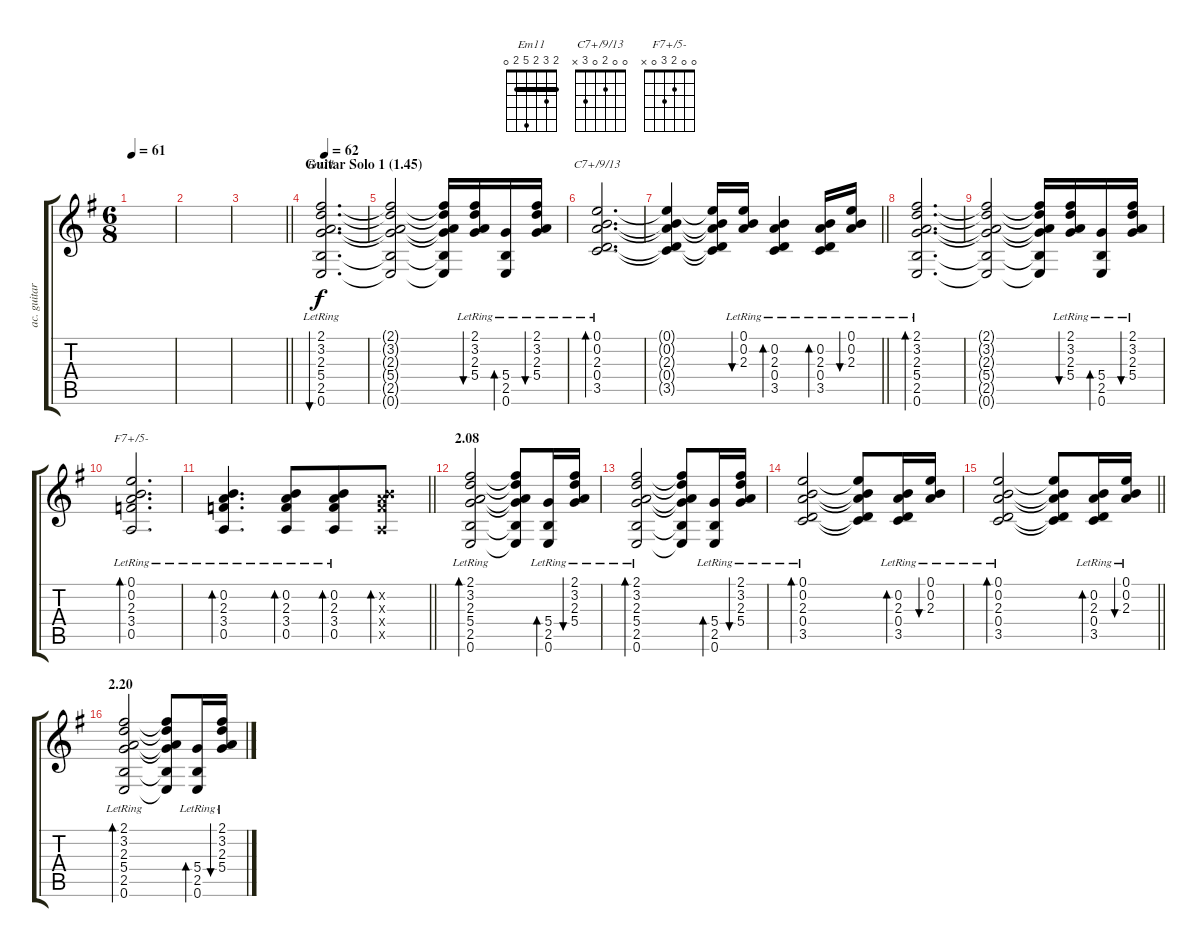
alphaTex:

\track ("ac. guitar" "ac. guitar") {instrument acousticguitarnylon}
\staff {score tabs}
\tuning (E4 B3 G3 D3 A2 E2) {hide}
\chord ("Em11" 2 3 2 5 2 0) {barre 2}
\chord ("C7+/9/13" 0 0 2 0 3 x)
\chord ("F7+/5-" 0 0 2 3 0 x)
\ts (6 8)
\tempo 61
\clef g2
\ks g
|
|
\barLineRight lightlight
|
\section ("" "Guitar Solo 1 (1.45)")
\tempo 62
(2.1{lr} 3.2{lr} 2.3{lr} 5.4{lr} 2.5{lr} 0.6{lr}).2{d bu 120 ch "Em11"} |
(2.1{t} 3.2{t} 2.3{t} 5.4{t} 2.5{t} 0.6{t}).2 (2.1{t} 3.2{t} 2.3{t} 5.4{t} 2.5{t} 0.6{t}).16 (2.1{lr} 3.2{lr} 2.3{lr} 5.4{lr}).16{bu 30} (5.4{lr} 2.5{lr} 0.6{lr}).16{bd 30} (2.1{lr} 3.2{lr} 2.3{lr} 5.4{lr}).16{bu 30} |
(0.1{lr} 0.2{lr} 2.3{lr} 0.4{lr} 3.5{lr}).2{d bd 120 ch "C7+/9/13"} |
\barLineRight lightlight
(0.1{t} 0.2{t} 2.3{t} 0.4{t} 3.5{t}).4 (0.1{t} 0.2{t} 2.3{t} 0.4{t} 3.5{t}).16 (0.1{lr} 0.2{lr} 2.3{lr}).16{bu 30} (0.2{lr} 2.3{lr} 0.4{lr} 3.5{lr}).4{bd 30} (0.2{lr} 2.3{lr} 0.4{lr} 3.5{lr}).16{bd 30} (0.1{lr} 0.2{lr} 2.3{lr}).16{bu 30} |
(2.1{lr} 3.2{lr} 2.3{lr} 5.4{lr} 2.5{lr} 0.6{lr}).2{d bd 60} |
(2.1{t} 3.2{t} 2.3{t} 5.4{t} 2.5{t} 0.6{t}).2 (2.1{t} 3.2{t} 2.3{t} 5.4{t} 2.5{t} 0.6{t}).16 (2.1{lr} 3.2{lr} 2.3{lr} 5.4{lr}).16{bu 30} (5.4{lr} 2.5{lr} 0.6{lr}).16{bd 30} (2.1{lr} 3.2{lr} 2.3{lr} 5.4{lr}).16{bu 30} |
(0.1{lr} 0.2{lr} 2.3{lr} 3.4{lr} 0.5{lr}).2{d bd 30 ch "F7+/5-"} |
\barLineRight lightlight
(0.2{lr} 2.3{lr} 3.4{lr} 0.5{lr}).4{d bd 30} (0.2{lr} 2.3{lr} 3.4{lr} 0.5{lr}).8{bd 30} (0.2{lr} 2.3{lr} 3.4{lr} 0.5{lr}).8{bd 30} (0.2{x} 2.3{x} 3.4{x} 0.5{x}).8{bd 60} |
\section ("" "2.08")
(2.1{lr} 3.2{lr} 2.3{lr} 5.4{lr} 2.5{lr} 0.6{lr}).2{bd 30} (2.1{t} 3.2{t} 2.3{t} 5.4{t} 2.5{t} 0.6{t}).8 (5.4{lr} 2.5{lr} 0.6{lr}).16{bd 30} (2.1{lr} 3.2{lr} 2.3{lr} 5.4{lr}).16{bu 30} |
(2.1{lr} 3.2{lr} 2.3{lr} 5.4{lr} 2.5{lr} 0.6{lr}).2{bd 30} (2.1{t} 3.2{t} 2.3{t} 5.4{t} 2.5{t} 0.6{t}).8 (5.4{lr} 2.5{lr} 0.6{lr}).16{bd 30} (2.1{lr} 3.2{lr} 2.3{lr} 5.4{lr}).16{bu 30} |
(0.1{lr} 0.2{lr} 2.3{lr} 0.4{lr} 3.5{lr}).2{bd 30} (0.1{t} 0.2{t} 2.3{t} 0.4{t} 3.5{t}).8 (0.2{lr} 2.3{lr} 0.4{lr} 3.5{lr}).16{bd 30} (0.1{lr} 0.2{lr} 2.3{lr}).16{bu 30} |
\barLineRight lightlight
(0.1{lr} 0.2{lr} 2.3{lr} 0.4{lr} 3.5{lr}).2{bd 30} (0.1{t} 0.2{t} 2.3{t} 0.4{t} 3.5{t}).8 (0.2{lr} 2.3{lr} 0.4{lr} 3.5{lr}).16{bd 30} (0.1{lr} 0.2{lr} 2.3{lr}).16{bu 30} |
\section ("" "2.20")
(2.1{lr} 3.2{lr} 2.3{lr} 5.4{lr} 2.5{lr} 0.6{lr}).2{bd 30} (2.1{t} 3.2{t} 2.3{t} 5.4{t} 2.5{t} 0.6{t}).8 (5.4{lr} 2.5{lr} 0.6{lr}).16{bd 30} (2.1{lr} 3.2{lr} 2.3{lr} 5.4{lr}).16{bu 30}
